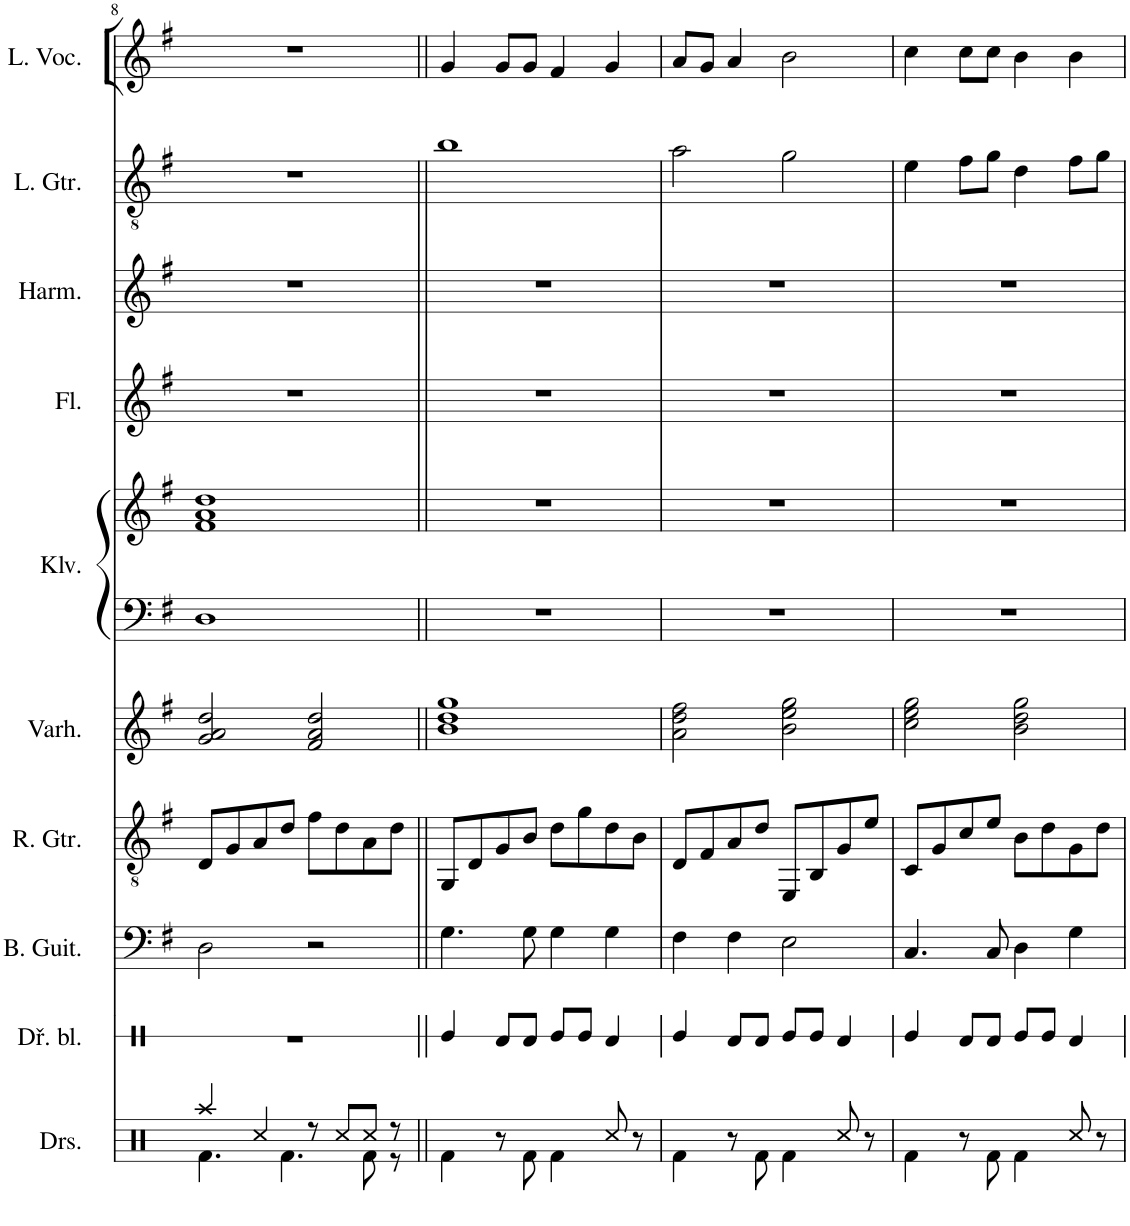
**kern	**kern	**kern	**kern	**kern	**kern	**kern	**kern	**kern	**kern	**kern
*part10	*part9	*part8	*part7	*part6	*part5	*part5	*part4	*part3	*part2	*part1
*staff11	*staff10	*staff9	*staff8	*staff7	*staff6	*staff5	*staff4	*staff3	*staff2	*staff1
*I"Drumset	*I"Dřevěné bloky	*I"Bass Guitar	*I"Rhythm Guitar	*I"Varhany	*I"Klavír	*	*I"Flétna	*I"Foukací harmonika	*I"Lead Guitar	*I"Lead Vocals
*I'Drs.	*I'Dř. bl.	*I'B. Guit.	*I'R. Gtr.	*I'Varh.	*I'Klv.	*	*I'Fl.	*I'Harm.	*I'L. Gtr.	*I'L. Voc.
!!LO:PB:g=z
*clefX	*clefX	*clefF4	*clefGv2	*clefG2	*clefF4	*clefG2	*clefG2	*clefG2	*clefGv2	*clefG2
*	*	*Trd7c12	*	*	*	*	*	*	*	*
*k[]	*k[]	*k[f#]	*k[f#]	*k[f#]	*k[f#]	*k[f#]	*k[f#]	*k[f#]	*k[f#]	*k[f#]
*M4/4	*M4/4	*M4/4	*M4/4	*M4/4	*M4/4	*M4/4	*M4/4	*M4/4	*M4/4	*M4/4
=8	=8	=8	=8	=8	=8	=8	=8	=8	=8	=8
*^	*	*	*	*	*	*	*	*	*	*
4Raa/	4.Rf\	1r	2D\	8D/L	2g/ 2a/ 2dd/	1D	1f# 1a 1dd	1r	1r	1r	1r
.	.	.	.	8G/	.	.	.	.	.	.	.
4Rcc/	.	.	.	8A/	.	.	.	.	.	.	.
.	4.Rf\	.	.	8d/J	.	.	.	.	.	.	.
8r	.	.	2r	8f#\L	2f#/ 2a/ 2dd/	.	.	.	.	.	.
8Rcc/L	.	.	.	8d\	.	.	.	.	.	.	.
8Rcc/J	8Rf\	.	.	8A\	.	.	.	.	.	.	.
8r	8r	.	.	8d\J	.	.	.	.	.	.	.
*v	*v	*	*	*	*	*	*	*	*	*	*
=9||	=9||	=9||	=9||	=9||	=9||	=9||	=9||	=9||	=9||	=9||
4Rf\	4ff/	4.G\	8GG/L	1b 1dd 1gg	1r	1r	1r	1r	1b	4g/
.	.	.	8D/	.	.	.	.	.	.	.
8r	8ee/L	.	8G/	.	.	.	.	.	.	8g/L
8Rf\	8ee/J	8G\	8B/J	.	.	.	.	.	.	8g/J
4Rf\	8ff/L	4G\	8d\L	.	.	.	.	.	.	4f#/
.	8ff/J	.	8g\	.	.	.	.	.	.	.
8Rcc/	4ee/	4G\	8d\	.	.	.	.	.	.	4g/
8r	.	.	8B\J	.	.	.	.	.	.	.
=10	=10	=10	=10	=10	=10	=10	=10	=10	=10	=10
4Rf\	4ff/	4F#\	8D/L	2a\ 2dd\ 2ff#\	1r	1r	1r	1r	2a\	8a/L
.	.	.	8F#/	.	.	.	.	.	.	8g/J
8r	8ee/L	4F#\	8A/	.	.	.	.	.	.	4a/
8Rf\	8ee/J	.	8d/J	.	.	.	.	.	.	.
4Rf\	8ff/L	2E\	8EE/L	2b\ 2ee\ 2gg\	.	.	.	.	2g\	2b\
.	8ff/J	.	8BB/	.	.	.	.	.	.	.
8Rcc/	4ee/	.	8G/	.	.	.	.	.	.	.
8r	.	.	8e/J	.	.	.	.	.	.	.
=11	=11	=11	=11	=11	=11	=11	=11	=11	=11	=11
4Rf\	4ff/	4.C/	8C/L	2cc\ 2ee\ 2gg\	1r	1r	1r	1r	4e\	4cc\
.	.	.	8G/	.	.	.	.	.	.	.
8r	8ee/L	.	8c/	.	.	.	.	.	8f#\L	8cc\L
8Rf\	8ee/J	8C/	8e/J	.	.	.	.	.	8g\J	8cc\J
4Rf\	8ff/L	4D\	8B\L	2b\ 2dd\ 2gg\	.	.	.	.	4d\	4b\
.	8ff/J	.	8d\	.	.	.	.	.	.	.
8Rcc/	4ee/	4G\	8G\	.	.	.	.	.	8f#\L	4b\
8r	.	.	8d\J	.	.	.	.	.	8g\J	.
=	=	=	=	=	=	=	=	=	=	=
*-	*-	*-	*-	*-	*-	*-	*-	*-	*-	*-
